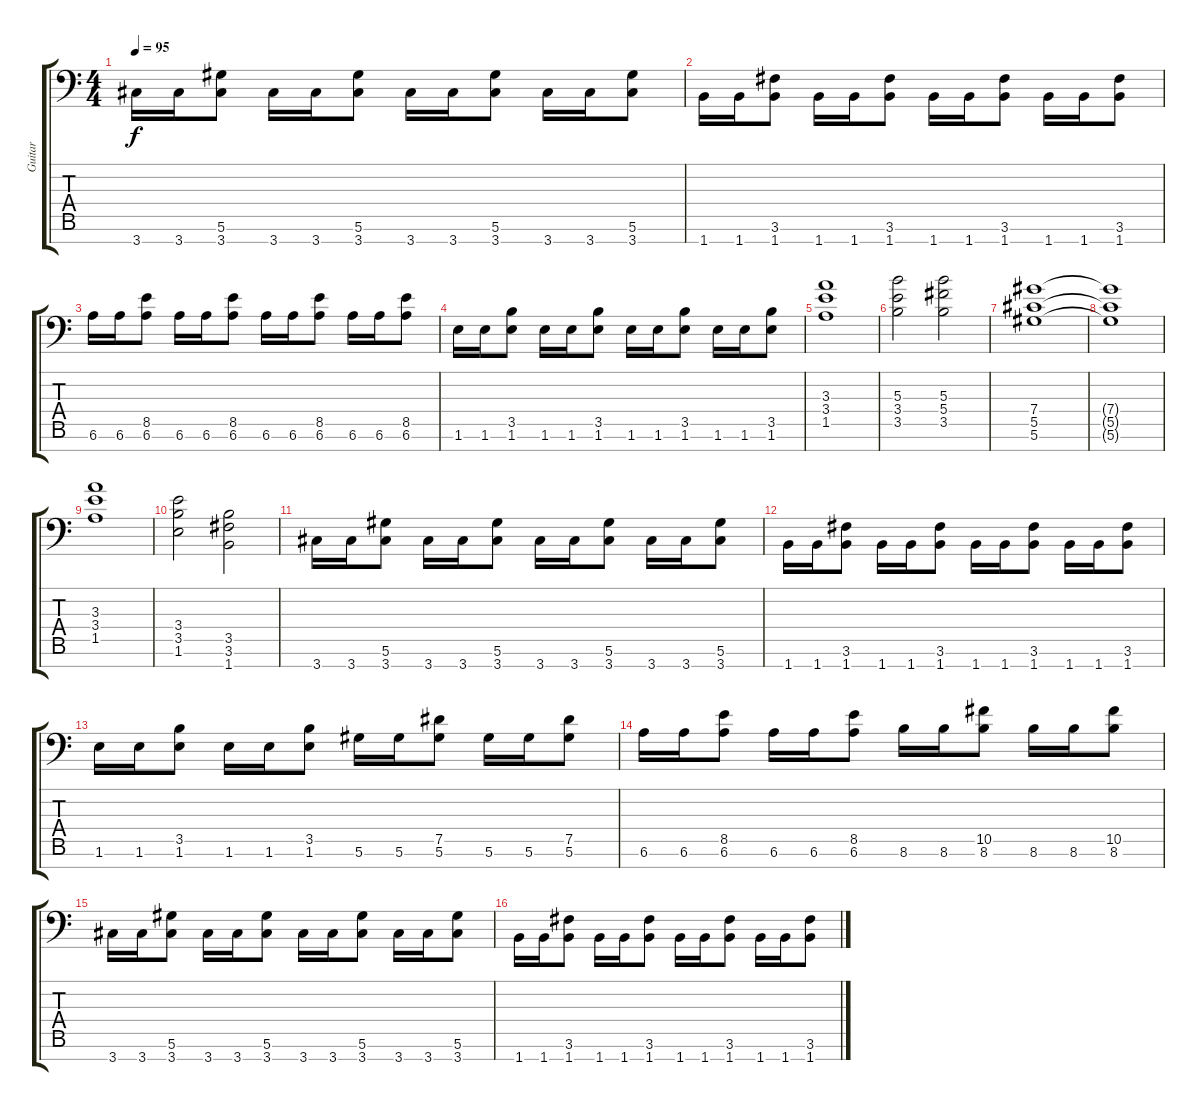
\track ("Guitar" "Guitar") {instrument distortionguitar}
\staff {score tabs}
\tuning (Eb4 Bb3 Gb3 Db3 Ab2 Eb2 Bb1) {hide}
\ts (4 4)
\tempo 95
\clef f4
\ks c
3.7.16{dy f} 3.7.16 (5.6 3.7).8 3.7.16 3.7.16 (5.6 3.7).8 3.7.16 3.7.16 (5.6 3.7).8 3.7.16 3.7.16 (5.6 3.7).8 |
1.7.16 1.7.16 (3.6 1.7).8 1.7.16 1.7.16 (3.6 1.7).8 1.7.16 1.7.16 (3.6 1.7).8 1.7.16 1.7.16 (3.6 1.7).8 |
6.6.16 6.6.16 (8.5 6.6).8 6.6.16 6.6.16 (8.5 6.6).8 6.6.16 6.6.16 (8.5 6.6).8 6.6.16 6.6.16 (8.5 6.6).8 |
1.6.16 1.6.16 (3.5 1.6).8 1.6.16 1.6.16 (3.5 1.6).8 1.6.16 1.6.16 (3.5 1.6).8 1.6.16 1.6.16 (3.5 1.6).8 |
(3.3 3.4 1.5).1 |
(5.3 3.4 3.5).2 (5.3 5.4 3.5).2 |
(7.4 5.5 5.6).1 |
(7.4{t} 5.5{t} 5.6{t}).1 |
(3.3 3.4 1.5).1 |
(3.4 3.5 1.6).2 (3.5 3.6 1.7).2 |
3.7.16 3.7.16 (5.6 3.7).8 3.7.16 3.7.16 (5.6 3.7).8 3.7.16 3.7.16 (5.6 3.7).8 3.7.16 3.7.16 (5.6 3.7).8 |
1.7.16 1.7.16 (3.6 1.7).8 1.7.16 1.7.16 (3.6 1.7).8 1.7.16 1.7.16 (3.6 1.7).8 1.7.16 1.7.16 (3.6 1.7).8 |
1.6.16 1.6.16 (3.5 1.6).8 1.6.16 1.6.16 (3.5 1.6).8 5.6.16 5.6.16 (7.5 5.6).8 5.6.16 5.6.16 (7.5 5.6).8 |
6.6.16 6.6.16 (8.5 6.6).8 6.6.16 6.6.16 (8.5 6.6).8 8.6.16 8.6.16 (10.5 8.6).8 8.6.16 8.6.16 (10.5 8.6).8 |
3.7.16 3.7.16 (5.6 3.7).8 3.7.16 3.7.16 (5.6 3.7).8 3.7.16 3.7.16 (5.6 3.7).8 3.7.16 3.7.16 (5.6 3.7).8 |
1.7.16 1.7.16 (3.6 1.7).8 1.7.16 1.7.16 (3.6 1.7).8 1.7.16 1.7.16 (3.6 1.7).8 1.7.16 1.7.16 (3.6 1.7).8
